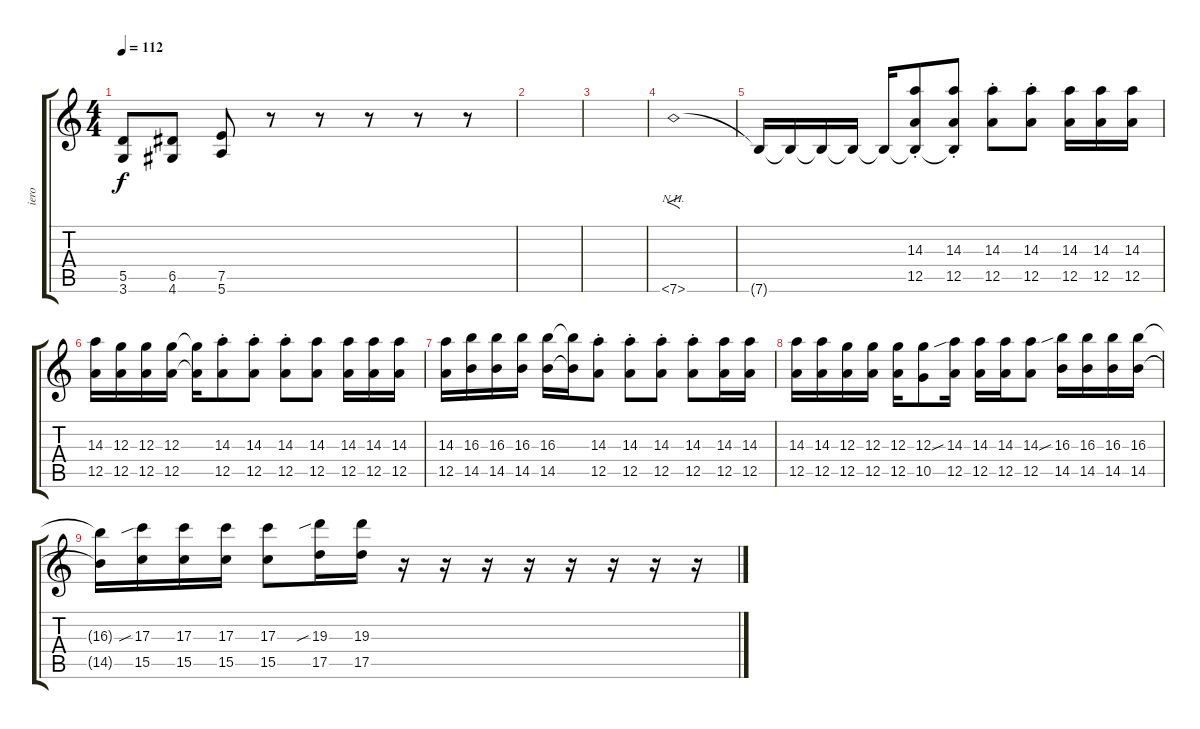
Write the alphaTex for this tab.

\track ("iero" "iero") {instrument distortionguitar}
\staff {score tabs}
\tuning (E4 B3 G3 D3 A2 E2) {hide}
\ts (4 4)
\tempo 112
\clef g2
\ks c
(5.5 3.6).8{dy f instrument distortionguitar} (6.5 4.6).8 (7.5 5.6).8 r.8 r.8 r.8 r.8 r.8 |
|
|
7.6{nh}.1{f} |
7.6{t}.16 7.6{t}.16 7.6{t}.16 7.6{t}.16 7.6{t}.16 (14.3 12.5{st} 7.6{t}).8 (14.3 12.5{st} 7.6{t}).8 (14.3 12.5{st}).8 (14.3 12.5{st}).8 (14.3 12.5).16 (14.3 12.5).16 (14.3 12.5).16 |
(14.3 12.5).16 (12.3 12.5).16 (12.3 12.5).16 (12.3 12.5).16 (12.3{t} 12.5{t}).16 (14.3 12.5{st}).8 (14.3 12.5{st}).8 (14.3 12.5{st}).8 (14.3 12.5).8 (14.3 12.5).16 (14.3 12.5).16 (14.3 12.5).16 |
(14.3 12.5).16 (16.3 14.5).16 (16.3 14.5).16 (16.3 14.5).16 (16.3 14.5).16 (16.3{t} 14.5{t}).16 (14.3 12.5{st}).8 (14.3 12.5{st}).8 (14.3 12.5{st}).8 (14.3 12.5{st}).8 (14.3 12.5).16 (14.3 12.5).16 |
(14.3 12.5).16 (14.3 12.5).16 (12.3 12.5).16 (12.3 12.5).16 (12.3 12.5).16 (12.3 10.5).8 (14.3{sib} 12.5).16 (14.3 12.5).16 (14.3 12.5).16 (14.3 12.5).8 (16.3{sib} 14.5).16 (16.3 14.5).16 (16.3 14.5).16 (16.3 14.5).16 |
(16.3{t} 14.5{t}).16 (17.3{sib} 15.5).16 (17.3 15.5).16 (17.3 15.5).16 (17.3 15.5).8 (19.3{sib} 17.5).16 (19.3 17.5).16 r.16 r.16 r.16 r.16 r.16 r.16 r.16 r.16
